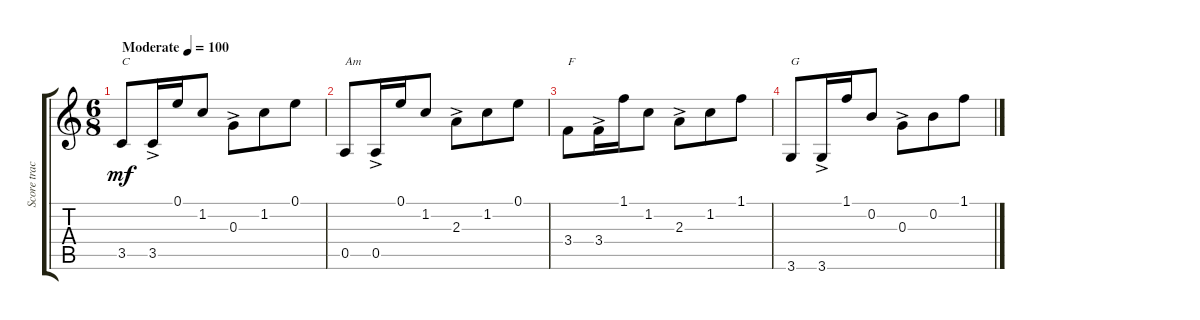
\track ("Score track 1" "Score trac") {instrument acousticguitarsteel}
\staff {score tabs}
\tuning (E4 B3 G3 D3 A2 E2) {hide}
\ts (6 8)
\tempo (100 "Moderate")
\clef g2
\ks c
3.5.8{txt "C" dy mf instrument acousticguitarsteel} 3.5{ac}.16 0.1.16 1.2.8 0.3{ac}.8 1.2.8 0.1.8 |
0.5.8{txt "Am"} 0.5{ac}.16 0.1.16 1.2.8 2.3{ac}.8 1.2.8 0.1.8 |
3.4.8{txt "F"} 3.4{ac}.16 1.1.16 1.2.8 2.3{ac}.8 1.2.8 1.1.8 |
3.6.8{txt "G"} 3.6{ac}.16 1.1.16 0.2.8 0.3{ac}.8 0.2.8 1.1.8
